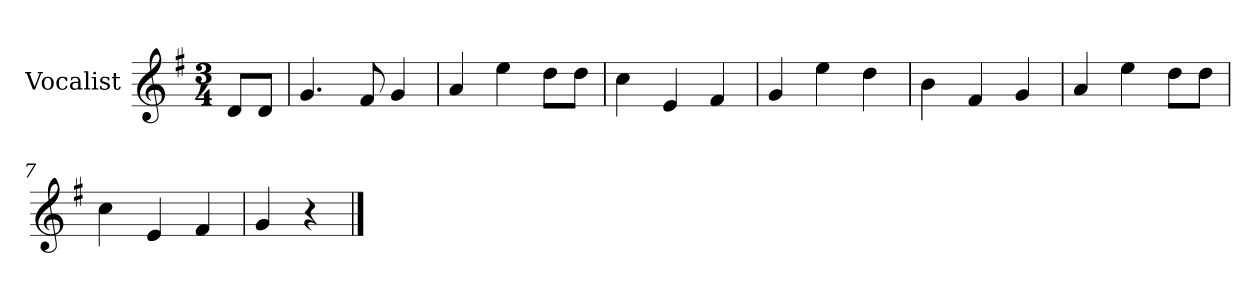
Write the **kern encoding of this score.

**kern
*part1
*staff1
*I"Vocalist
*k[f#]
*G:
*M3/4
=
8dL
8dJ
=1
4.g
8f#
4g
=2
4a
4ee
8ddL
8ddJ
=3
4cc
4e
4f#
=4
4g
4ee
4dd
=5
4b
4f#
4g
=6
4a
4ee
8ddL
8ddJ
=7
4cc
4e
4f#
=8
4g
4r
==
*-
